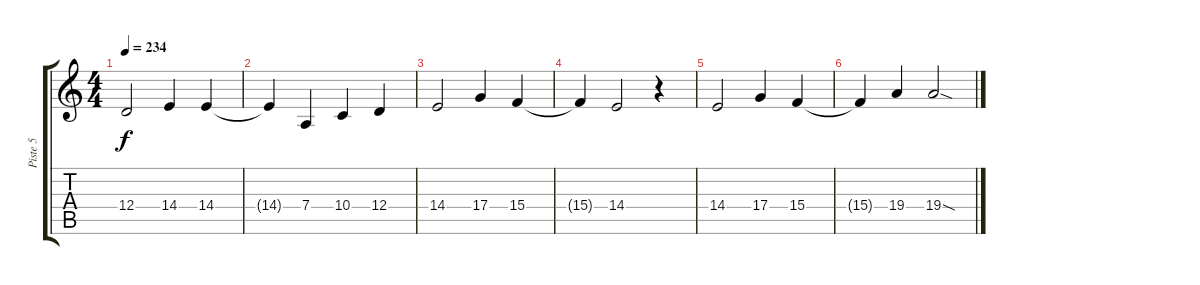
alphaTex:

\track ("Piste 5" "Piste 5") {instrument lead8bassandlead}
\staff {score tabs}
\tuning (E4 B3 G3 D3 A2 E2) {hide}
\ts (4 4)
\tempo 234
\clef g2
\ks c
12.4.2{dy f} 14.4.4 14.4.4 |
14.4{t}.4 7.4.4 10.4.4 12.4.4 |
14.4.2 17.4.4 15.4.4 |
15.4{t}.4 14.4.2 r.4 |
14.4.2 17.4.4 15.4.4 |
15.4{t}.4 19.4.4 19.4{sod}.2
